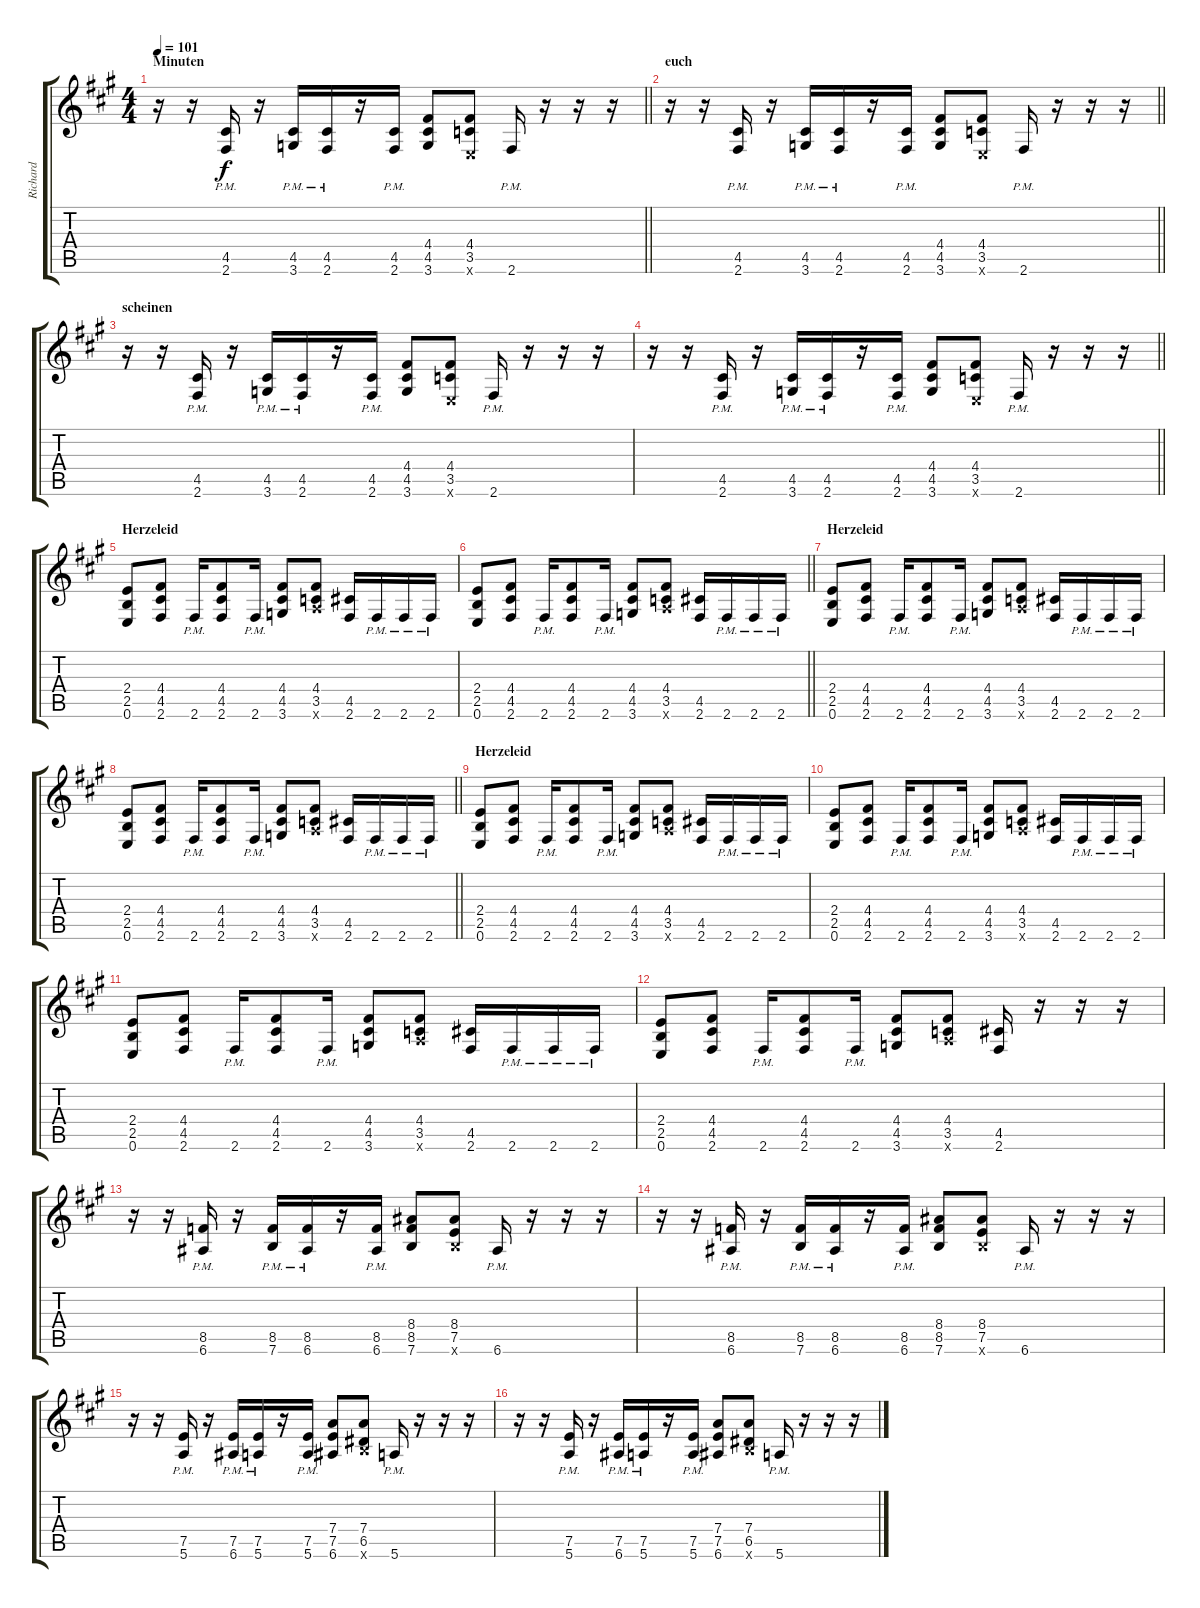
\track ("Richard" "Richard") {instrument distortionguitar}
\staff {score tabs}
\tuning (E4 B3 G3 D3 A2 E2) {hide}
\ts (4 4)
\section ("" "Minuten")
\tempo 101
\clef g2
\barLineRight lightlight
\ks f#minor
r.16{dy f} r.16 (4.5{pm} 2.6{pm}).16 r.16 (4.5{pm} 3.6{pm}).16 (4.5{pm} 2.6{pm}).16 r.16 (4.5{pm} 2.6{pm}).16 (4.4 4.5 3.6).8 (4.4 3.5 0.6{x}).8 2.6{pm}.16 r.16 r.16 r.16 |
\section ("" "euch")
\barLineRight lightlight
r.16 r.16 (4.5{pm} 2.6{pm}).16 r.16 (4.5{pm} 3.6{pm}).16 (4.5{pm} 2.6{pm}).16 r.16 (4.5{pm} 2.6{pm}).16 (4.4 4.5 3.6).8 (4.4 3.5 0.6{x}).8 2.6{pm}.16 r.16 r.16 r.16 |
\section ("" "scheinen")
r.16 r.16 (4.5{pm} 2.6{pm}).16 r.16 (4.5{pm} 3.6{pm}).16 (4.5{pm} 2.6{pm}).16 r.16 (4.5{pm} 2.6{pm}).16 (4.4 4.5 3.6).8 (4.4 3.5 0.6{x}).8 2.6{pm}.16 r.16 r.16 r.16 |
\barLineRight lightlight
r.16 r.16 (4.5{pm} 2.6{pm}).16 r.16 (4.5{pm} 3.6{pm}).16 (4.5{pm} 2.6{pm}).16 r.16 (4.5{pm} 2.6{pm}).16 (4.4 4.5 3.6).8 (4.4 3.5 0.6{x}).8 2.6{pm}.16 r.16 r.16 r.16 |
\section ("" "Herzeleid")
(2.4 2.5 0.6).8 (4.4 4.5 2.6).8 2.6{pm}.16 (4.4 4.5 2.6).8 2.6{pm}.16 (4.4 4.5 3.6).8 (4.4 3.5 5.6{x}).8 (4.5 2.6).16 2.6{pm}.16 2.6{pm}.16 2.6{pm}.16 |
\barLineRight lightlight
(2.4 2.5 0.6).8 (4.4 4.5 2.6).8 2.6{pm}.16 (4.4 4.5 2.6).8 2.6{pm}.16 (4.4 4.5 3.6).8 (4.4 3.5 5.6{x}).8 (4.5 2.6).16 2.6{pm}.16 2.6{pm}.16 2.6{pm}.16 |
\section ("" "Herzeleid")
(2.4 2.5 0.6).8 (4.4 4.5 2.6).8 2.6{pm}.16 (4.4 4.5 2.6).8 2.6{pm}.16 (4.4 4.5 3.6).8 (4.4 3.5 5.6{x}).8 (4.5 2.6).16 2.6{pm}.16 2.6{pm}.16 2.6{pm}.16 |
\barLineRight lightlight
(2.4 2.5 0.6).8 (4.4 4.5 2.6).8 2.6{pm}.16 (4.4 4.5 2.6).8 2.6{pm}.16 (4.4 4.5 3.6).8 (4.4 3.5 5.6{x}).8 (4.5 2.6).16 2.6{pm}.16 2.6{pm}.16 2.6{pm}.16 |
\section ("" "Herzeleid")
(2.4 2.5 0.6).8 (4.4 4.5 2.6).8 2.6{pm}.16 (4.4 4.5 2.6).8 2.6{pm}.16 (4.4 4.5 3.6).8 (4.4 3.5 5.6{x}).8 (4.5 2.6).16 2.6{pm}.16 2.6{pm}.16 2.6{pm}.16 |
(2.4 2.5 0.6).8 (4.4 4.5 2.6).8 2.6{pm}.16 (4.4 4.5 2.6).8 2.6{pm}.16 (4.4 4.5 3.6).8 (4.4 3.5 5.6{x}).8 (4.5 2.6).16 2.6{pm}.16 2.6{pm}.16 2.6{pm}.16 |
(2.4 2.5 0.6).8 (4.4 4.5 2.6).8 2.6{pm}.16 (4.4 4.5 2.6).8 2.6{pm}.16 (4.4 4.5 3.6).8 (4.4 3.5 5.6{x}).8 (4.5 2.6).16 2.6{pm}.16 2.6{pm}.16 2.6{pm}.16 |
(2.4 2.5 0.6).8 (4.4 4.5 2.6).8 2.6{pm}.16 (4.4 4.5 2.6).8 2.6{pm}.16 (4.4 4.5 3.6).8 (4.4 3.5 5.6{x}).8 (4.5 2.6).16 r.16 r.16 r.16 |
r.16 r.16 (8.5{pm} 6.6{pm}).16 r.16 (8.5{pm} 7.6{pm}).16 (8.5{pm} 6.6{pm}).16 r.16 (8.5{pm} 6.6{pm}).16 (8.4 8.5 7.6).8 (8.4 7.5 7.6{x}).8 6.6{pm}.16 r.16 r.16 r.16 |
r.16 r.16 (8.5{pm} 6.6{pm}).16 r.16 (8.5{pm} 7.6{pm}).16 (8.5{pm} 6.6{pm}).16 r.16 (8.5{pm} 6.6{pm}).16 (8.4 8.5 7.6).8 (8.4 7.5 7.6{x}).8 6.6{pm}.16 r.16 r.16 r.16 |
r.16 r.16 (7.5{pm} 5.6{pm}).16 r.16 (7.5{pm} 6.6{pm}).16 (7.5{pm} 5.6{pm}).16 r.16 (7.5{pm} 5.6{pm}).16 (7.4 7.5 6.6).8 (7.4 6.5 7.6{x}).8 5.6{pm}.16 r.16 r.16 r.16 |
r.16 r.16 (7.5{pm} 5.6{pm}).16 r.16 (7.5{pm} 6.6{pm}).16 (7.5{pm} 5.6{pm}).16 r.16 (7.5{pm} 5.6{pm}).16 (7.4 7.5 6.6).8 (7.4 6.5 7.6{x}).8 5.6{pm}.16 r.16 r.16 r.16
